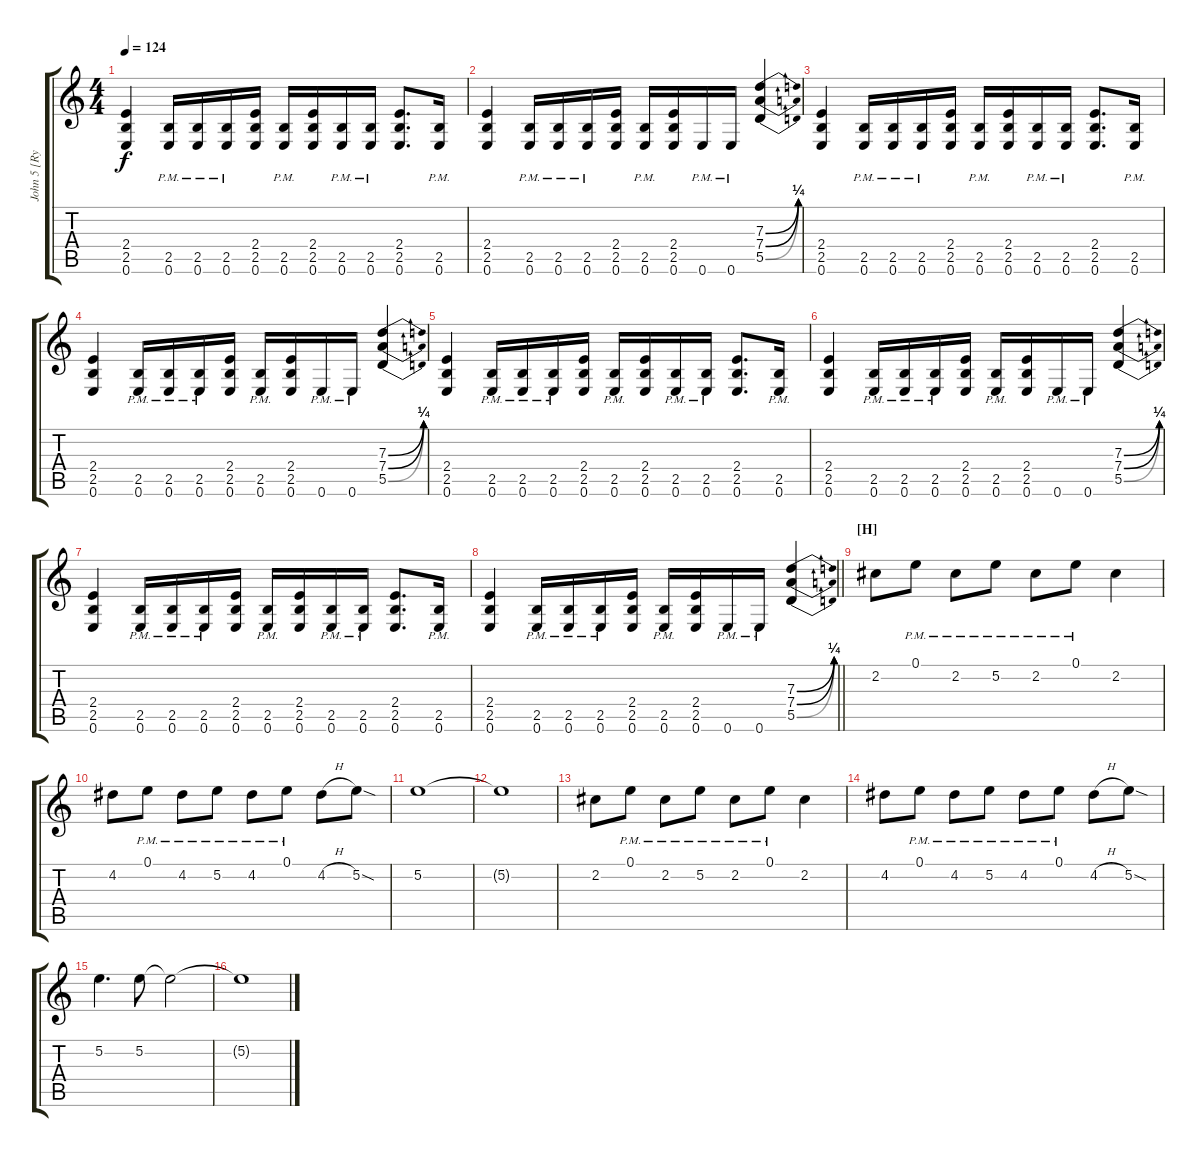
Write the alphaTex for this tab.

\track ("John 5 [Rythmic]" "John 5 [Ry") {instrument distortionguitar}
\staff {score tabs}
\tuning (E4 B3 G3 D3 A2 E2) {hide}
\ts (4 4)
\tempo 124
\clef g2
\ks c
(2.4 2.5 0.6).4{dy f volume 11} (2.5{pm} 0.6{pm}).16 (2.5{pm} 0.6{pm}).16 (2.5{pm} 0.6{pm}).16 (2.4 2.5 0.6).16 (2.5{pm} 0.6{pm}).16 (2.4 2.5 0.6).16 (2.5{pm} 0.6{pm}).16 (2.5{pm} 0.6{pm}).16 (2.4 2.5 0.6).8{d} (2.5{pm} 0.6{pm}).16 |
(2.4 2.5 0.6).4 (2.5{pm} 0.6{pm}).16 (2.5{pm} 0.6{pm}).16 (2.5{pm} 0.6{pm}).16 (2.4 2.5 0.6).16 (2.5{pm} 0.6{pm}).16 (2.4 2.5 0.6).16 0.6{pm}.16 0.6{pm}.16 (7.3{be (bend 0 0 60 1)} 7.4{be (bend 0 0 60 1)} 5.5{be (bend 0 0 60 1)}).4 |
(2.4 2.5 0.6).4 (2.5{pm} 0.6{pm}).16 (2.5{pm} 0.6{pm}).16 (2.5{pm} 0.6{pm}).16 (2.4 2.5 0.6).16 (2.5{pm} 0.6{pm}).16 (2.4 2.5 0.6).16 (2.5{pm} 0.6{pm}).16 (2.5{pm} 0.6{pm}).16 (2.4 2.5 0.6).8{d} (2.5{pm} 0.6{pm}).16 |
(2.4 2.5 0.6).4 (2.5{pm} 0.6{pm}).16 (2.5{pm} 0.6{pm}).16 (2.5{pm} 0.6{pm}).16 (2.4 2.5 0.6).16 (2.5{pm} 0.6{pm}).16 (2.4 2.5 0.6).16 0.6{pm}.16 0.6{pm}.16 (7.3{be (bend 0 0 60 1)} 7.4{be (bend 0 0 60 1)} 5.5{be (bend 0 0 60 1)}).4 |
(2.4 2.5 0.6).4 (2.5{pm} 0.6{pm}).16 (2.5{pm} 0.6{pm}).16 (2.5{pm} 0.6{pm}).16 (2.4 2.5 0.6).16 (2.5{pm} 0.6{pm}).16 (2.4 2.5 0.6).16 (2.5{pm} 0.6{pm}).16 (2.5{pm} 0.6{pm}).16 (2.4 2.5 0.6).8{d} (2.5{pm} 0.6{pm}).16 |
(2.4 2.5 0.6).4 (2.5{pm} 0.6{pm}).16 (2.5{pm} 0.6{pm}).16 (2.5{pm} 0.6{pm}).16 (2.4 2.5 0.6).16 (2.5{pm} 0.6{pm}).16 (2.4 2.5 0.6).16 0.6{pm}.16 0.6{pm}.16 (7.3{be (bend 0 0 60 1)} 7.4{be (bend 0 0 60 1)} 5.5{be (bend 0 0 60 1)}).4 |
(2.4 2.5 0.6).4 (2.5{pm} 0.6{pm}).16 (2.5{pm} 0.6{pm}).16 (2.5{pm} 0.6{pm}).16 (2.4 2.5 0.6).16 (2.5{pm} 0.6{pm}).16 (2.4 2.5 0.6).16 (2.5{pm} 0.6{pm}).16 (2.5{pm} 0.6{pm}).16 (2.4 2.5 0.6).8{d} (2.5{pm} 0.6{pm}).16 |
\barLineRight lightlight
(2.4 2.5 0.6).4 (2.5{pm} 0.6{pm}).16 (2.5{pm} 0.6{pm}).16 (2.5{pm} 0.6{pm}).16 (2.4 2.5 0.6).16 (2.5{pm} 0.6{pm}).16 (2.4 2.5 0.6).16 0.6{pm}.16 0.6{pm}.16 (7.3{be (bend 0 0 60 1)} 7.4{be (bend 0 0 60 1)} 5.5{be (bend 0 0 60 1)}).4 |
\section ("" "[H]")
2.2.8 0.1{pm}.8 2.2{pm}.8 5.2{pm}.8 2.2{pm}.8 0.1{pm}.8 2.2.4 |
4.2.8 0.1{pm}.8 4.2{pm}.8 5.2{pm}.8 4.2{pm}.8 0.1{pm}.8 4.2{h}.8 5.2{sod}.8 |
5.2.1 |
5.2{t}.1 |
2.2.8 0.1{pm}.8 2.2{pm}.8 5.2{pm}.8 2.2{pm}.8 0.1{pm}.8 2.2.4 |
4.2.8 0.1{pm}.8 4.2{pm}.8 5.2{pm}.8 4.2{pm}.8 0.1{pm}.8 4.2{h}.8 5.2{sod}.8 |
5.2.4{d} 5.2.8 5.2{t}.2 |
5.2{t}.1
